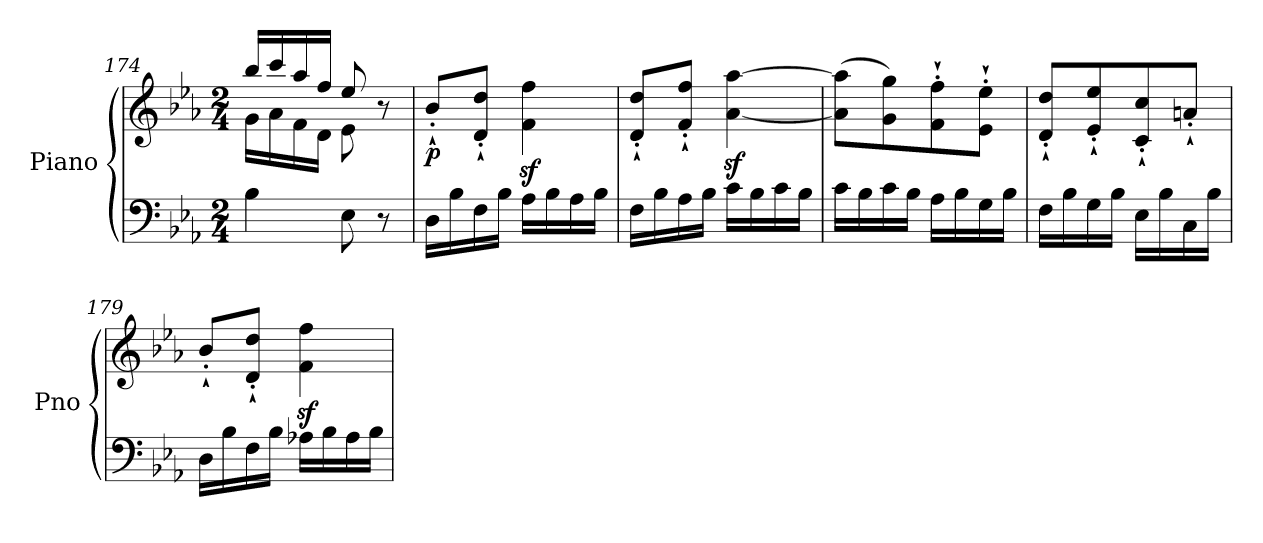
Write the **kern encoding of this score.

**kern	**kern	**dynam
*part1	*part1	*part1
*staff2	*staff1	*staff1/2
*I"Piano	*	*
*I'Pno	*	*
*clefF4	*clefG2	*
*k[b-e-a-]	*k[b-e-a-]	*
*M2/4	*M2/4	*
=174	=174	=174
*^	*^	*
4.ryy	4B-\	16bb-/LL	16g\LL	.
.	.	16ccc/	16a-\	.
.	.	16aa-/	16f\	.
.	.	16ff/JJ	16d\JJ	.
.	8E-\	8ee-/	8e-\	.
8r	8ryy	8r	8ryy	.
=175	=175	=175	=175	=175
!	!	!	!	!LO:DY:b
*v	*v	*	*	*
*	*v	*v	*
16D\LL	8b-`'/L	p
16B-\	.	.
16F\	8d/`' 8dd/`'J	.
16B-\JJ	.	.
16A-\LL	4f\z< 4ff\z<	.
16B-\	.	.
16A-\	.	.
16B-\JJ	.	.
=176	=176	=176
16F\LL	8d/`' 8dd/`'L	.
16B-\	.	.
16A-\	8f/`' 8ff/`'J	.
16B-\JJ	.	.
16c\LL	[4a-\z< [4aa-\z<	.
16B-\	.	.
16c\	.	.
16B-\JJ	.	.
!!LO:LB:g=z
=177	=177	=177
16c\LL	(8a-\] 8aa-\]L	.
16B-\	.	.
16c\	8g\ 8gg\)	.
16B-\JJ	.	.
16A-\LL	8f\`' 8ff\`'	.
16B-\	.	.
16G\	8e-\`' 8ee-\`'J	.
16B-\JJ	.	.
!!LO:PB:g=z
=178	=178	=178
16F\LL	8d/`' 8dd/`'L	.
16B-\	.	.
16G\	8e-/`' 8ee-/`'	.
16B-\JJ	.	.
16E-\LL	8c/`' 8cc/`'	.
16B-\	.	.
16C\	8an`'/J	.
16B-\JJ	.	.
=179	=179	=179
16D\LL	8b-`'/L	.
16B-\	.	.
16F\	8d/`' 8dd/`'J	.
16B-\JJ	.	.
16A-X\LL	4f\z< 4ff\z<	.
16B-\	.	.
16A-\	.	.
16B-\JJ	.	.
=	=	=
*-	*-	*-
